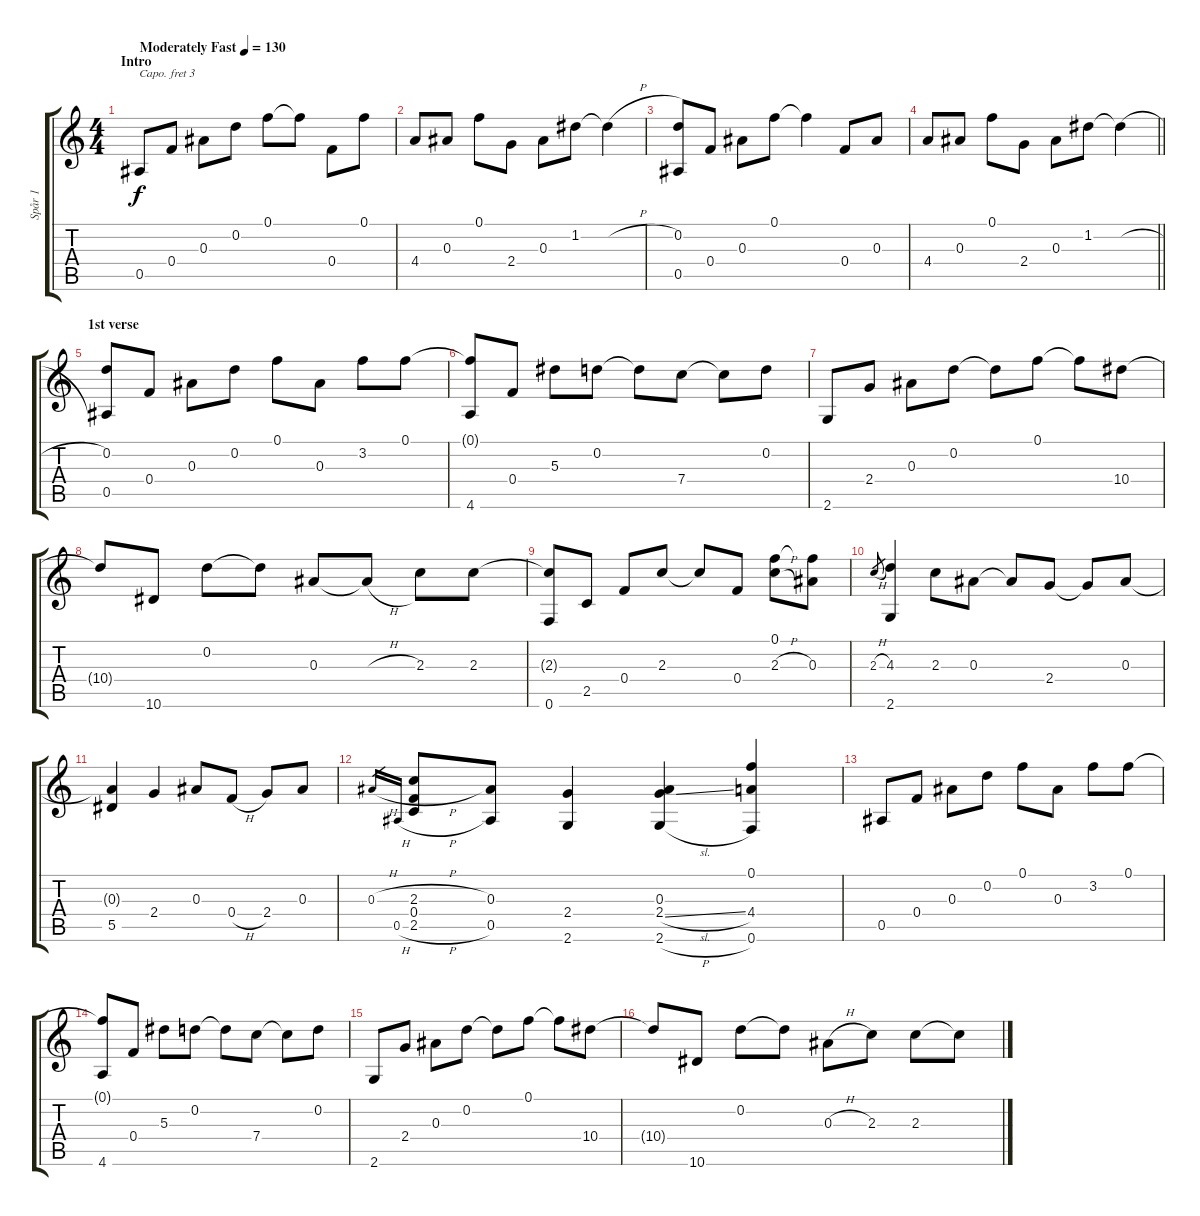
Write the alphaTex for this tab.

\track ("Spår 1" "Spår 1") {instrument acousticguitarsteel}
\staff {score tabs}
\capo 3
\tuning (D4 B3 G3 D3 G2 D2) {hide}
\ts (4 4)
\section ("" "Intro")
\tempo (130 "Moderately Fast")
\clef g2
\ks c
0.5.8{dy f instrument acousticguitarsteel} 0.4.8 0.3.8 0.2.8 0.1.8 0.1{t}.8 0.4.8 0.1.8 |
4.4.8 0.3.8 0.1.8 2.4.8 0.3.8 1.2.8 1.2{h t}.4 |
(0.2 0.5).8 0.4.8 0.3.8 0.1.8 0.1{t}.4 0.4.8 0.3.8 |
\barLineRight lightlight
4.4.8 0.3.8 0.1.8 2.4.8 0.3.8 1.2.8 1.2{h t}.4 |
\section ("" "1st verse")
(0.2 0.5).8 0.4.8 0.3.8 0.2.8 0.1.8 0.3.8 3.2.8 0.1.8 |
(0.1{t} 4.6).8 0.4.8 5.3.8 0.2.8 0.2{t}.8 7.4.8 7.4{t}.8 0.2.8 |
2.6.8 2.4.8 0.3.8 0.2.8 0.2{t}.8 0.1.8 0.1{t}.8 10.4.8 |
10.4{t}.8 10.6.8 0.2.8 0.2{t}.8 0.3.8 0.3{h t}.8 2.3.8 2.3.8 |
(2.3{t} 0.6).8 2.5.8 0.4.8 2.3.8 2.3{t}.8 0.4.8 (0.1 2.3{h}).8 (0.1{t} 0.3).8 |
2.3{h}.8{gr} (4.3 2.6).4 2.3.8 0.3.8 0.3{t}.8 2.4.8 2.4{t}.8 0.3.8 |
(0.3{t} 5.5).4 2.4.4 0.3.8 0.4{h}.8 2.4.8 0.3.8 |
0.3{h}.16{gr} 0.5{h}.16{gr} (2.3{h} 0.4 2.5{h}).8 (0.3 0.5).8 (2.4 2.6).4 (0.3 2.4{sl} 2.6{h}).4 (0.1 4.4 0.6).4 |
0.5.8 0.4.8 0.3.8 0.2.8 0.1.8 0.3.8 3.2.8 0.1.8 |
(0.1{t} 4.6).8 0.4.8 5.3.8 0.2.8 0.2{t}.8 7.4.8 7.4{t}.8 0.2.8 |
2.6.8 2.4.8 0.3.8 0.2.8 0.2{t}.8 0.1.8 0.1{t}.8 10.4.8 |
10.4{t}.8 10.6.8 0.2.8 0.2{t}.8 0.3{h}.8 2.3.8 2.3.8 2.3{t}.8
